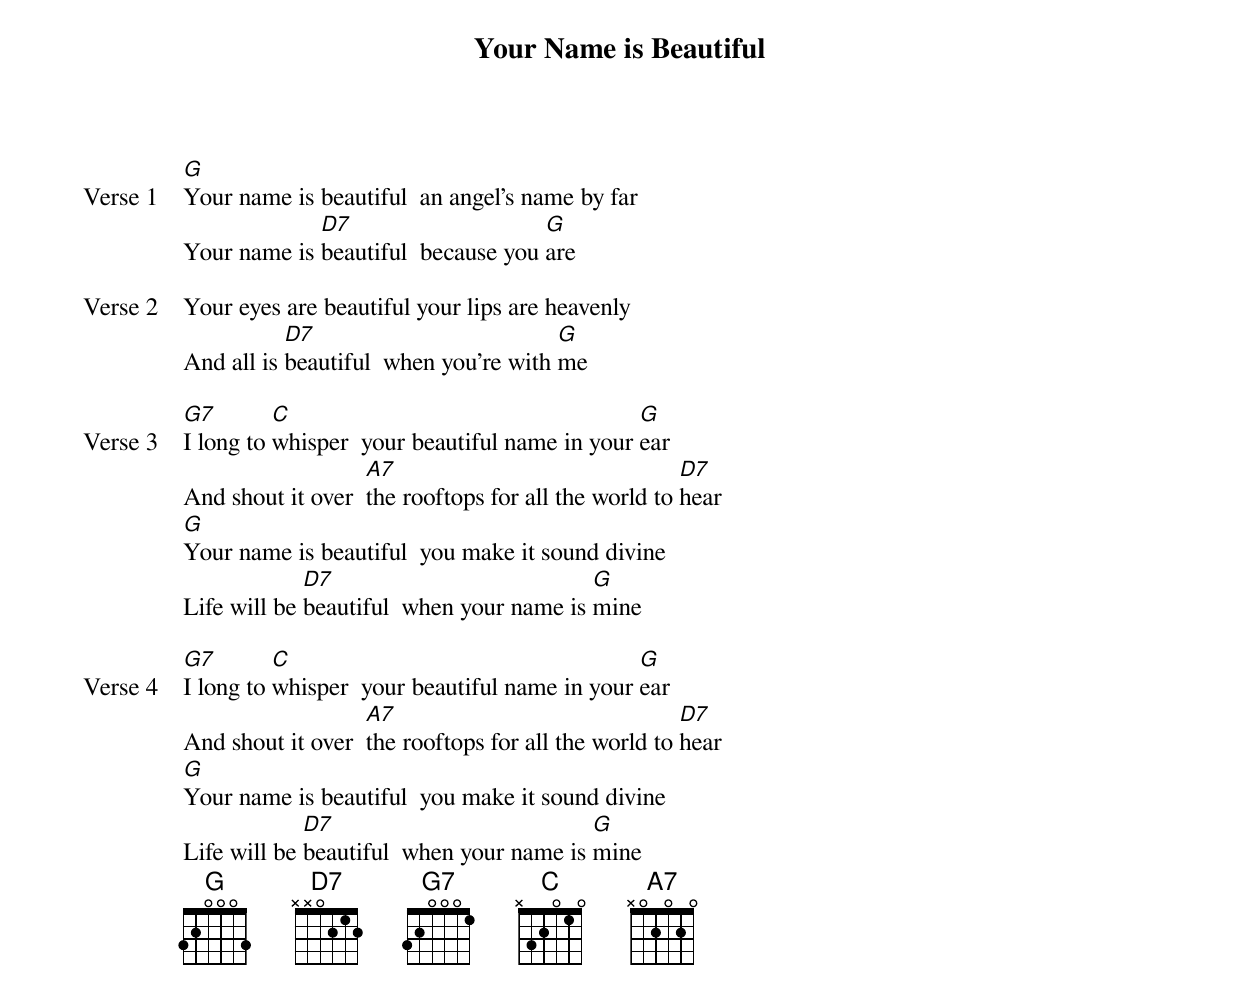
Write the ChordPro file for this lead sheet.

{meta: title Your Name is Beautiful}
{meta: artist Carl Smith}

{start_of_verse: Verse 1}
[G]Your name is beautiful  an angel's name by far
Your name is [D7]beautiful  because you [G]are
{end_of_verse}

{start_of_verse: Verse 2}
Your eyes are beautiful your lips are heavenly
And all is [D7]beautiful  when you're with [G]me
{end_of_verse}

{start_of_verse: Verse 3}
[G7]I long to [C]whisper  your beautiful name in your [G]ear
And shout it over  [A7]the rooftops for all the world to [D7]hear
[G]Your name is beautiful  you make it sound divine
Life will be [D7]beautiful  when your name is [G]mine
{end_of_verse}

{start_of_verse: Verse 4}
[G7]I long to [C]whisper  your beautiful name in your [G]ear
And shout it over  [A7]the rooftops for all the world to [D7]hear
[G]Your name is beautiful  you make it sound divine
Life will be [D7]beautiful  when your name is [G]mine
{end_of_verse}
